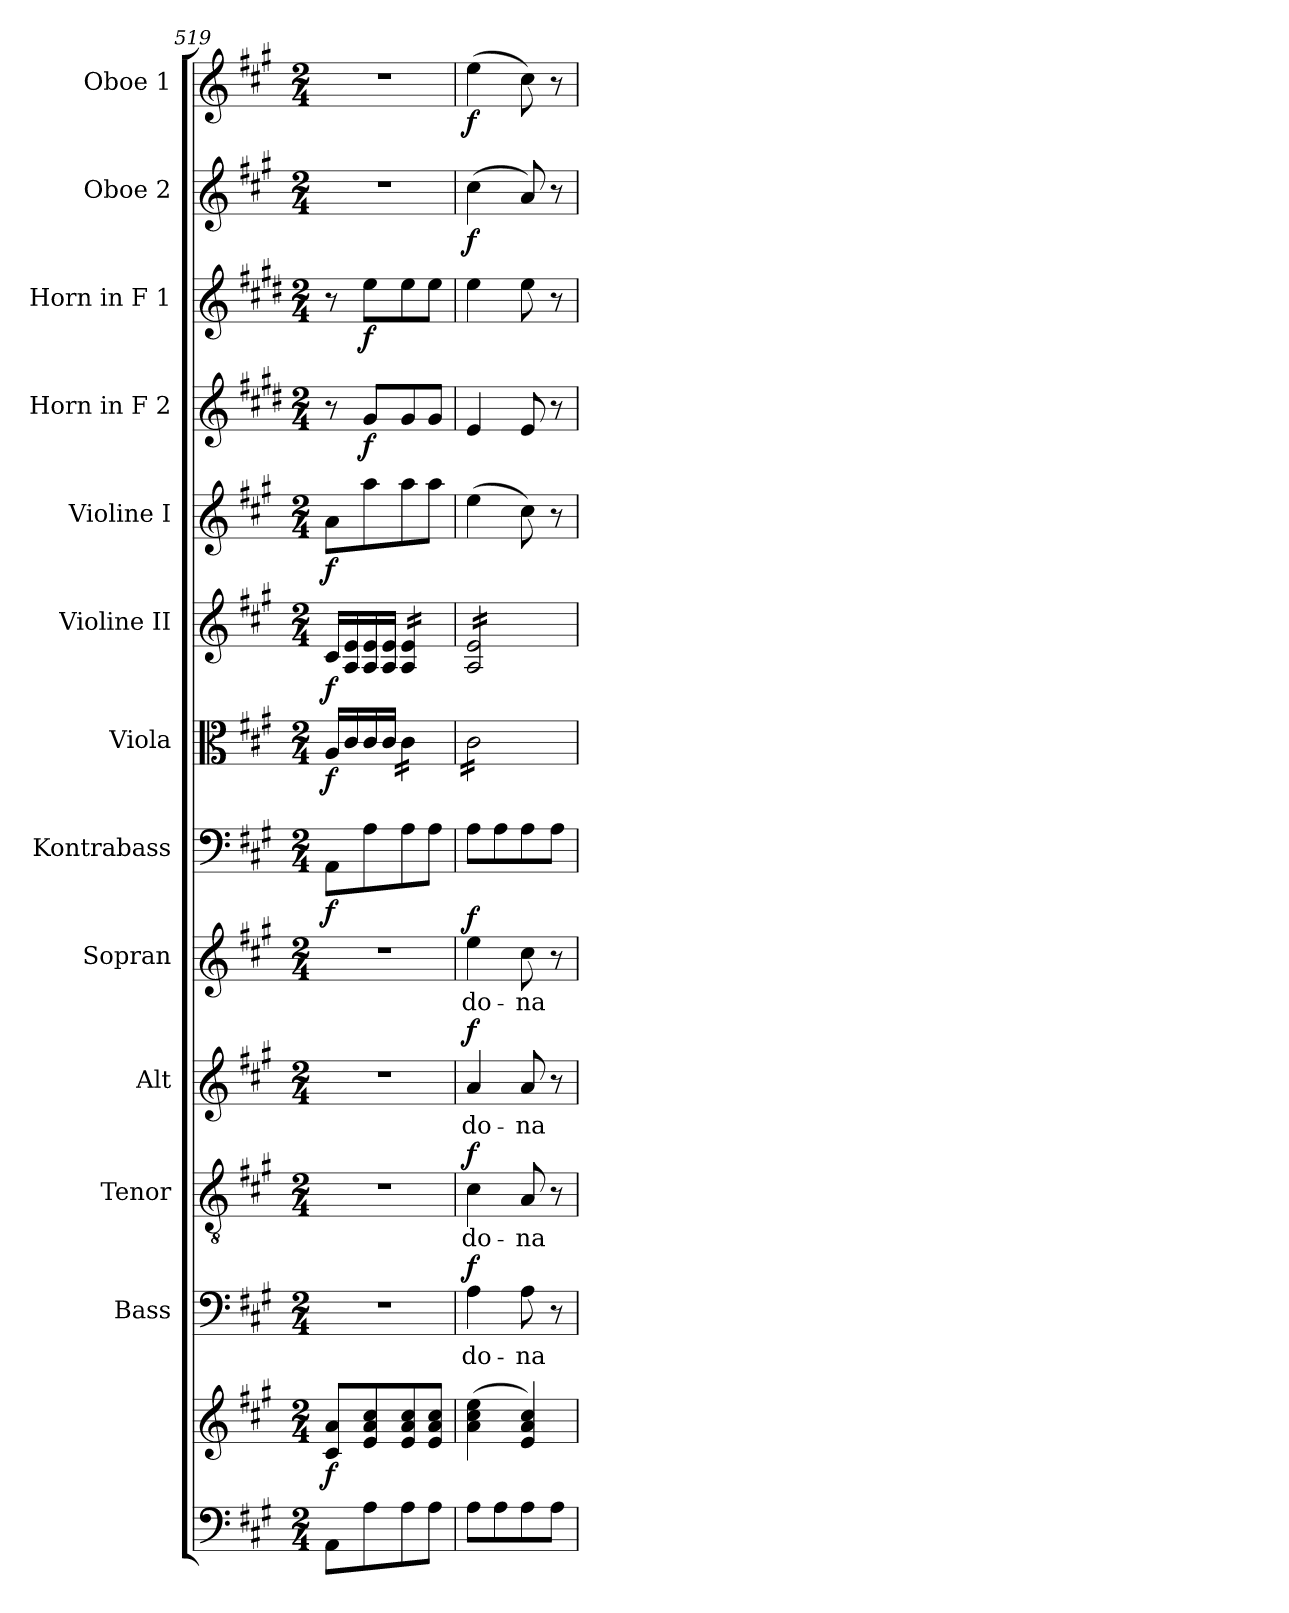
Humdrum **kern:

**kern	**kern	**dynam	**kern	**text	**dynam	**kern	**text	**dynam	**kern	**text	**dynam	**kern	**text	**dynam	**kern	**dynam	**kern	**dynam	**kern	**dynam	**kern	**dynam	**kern	**dynam	**kern	**dynam	**kern	**dynam	**kern	**dynam
*part13	*part13	*part13	*part12	*part12	*part12	*part11	*part11	*part11	*part10	*part10	*part10	*part9	*part9	*part9	*part8	*part8	*part7	*part7	*part6	*part6	*part5	*part5	*part4	*part4	*part3	*part3	*part2	*part2	*part1	*part1
*staff14	*staff13	*staff13/14	*staff12	*staff12	*staff12	*staff11	*staff11	*staff11	*staff10	*staff10	*staff10	*staff9	*staff9	*staff9	*staff8	*staff8	*staff7	*staff7	*staff6	*staff6	*staff5	*staff5	*staff4	*staff4	*staff3	*staff3	*staff2	*staff2	*staff1	*staff1
*	*	*	*I"Bass	*	*	*I"Tenor	*	*	*I"Alt	*	*	*I"Sopran	*	*	*I"Kontrabass	*	*I"Viola	*	*I"Violine II	*	*I"Violine I	*	*I"Horn in F 2	*	*I"Horn in F 1	*	*I"Oboe 2	*	*I"Oboe 1	*
*	*	*	*I'B.	*	*	*I'T.	*	*	*I'A.	*	*	*I'S.	*	*	*I'Kb.	*	*I'Vla.	*	*I'Vl. II	*	*I'Vl. I	*	*	*	*	*	*I'Ob.. 2	*	*I'Ob. 1	*
*clefF4	*clefG2	*	*clefF4	*	*	*clefGv2	*	*	*clefG2	*	*	*clefG2	*	*	*clefF4	*	*clefC3	*	*clefG2	*	*clefG2	*	*clefG2	*	*clefG2	*	*clefG2	*	*clefG2	*
*	*	*	*	*	*	*	*	*	*	*	*	*	*	*	*ITrd7c12	*	*	*	*	*	*	*	*ITrd4c7	*	*ITrd4c7	*	*	*	*	*
*k[f#c#g#]	*k[f#c#g#]	*	*k[f#c#g#]	*	*	*k[f#c#g#]	*	*	*k[f#c#g#]	*	*	*k[f#c#g#]	*	*	*k[f#c#g#]	*	*k[f#c#g#]	*	*k[f#c#g#]	*	*k[f#c#g#]	*	*k[f#c#g#]	*	*k[f#c#g#]	*	*k[f#c#g#]	*	*k[f#c#g#]	*
*A:	*A:	*	*A:	*	*	*A:	*	*	*A:	*	*	*A:	*	*	*A:	*	*A:	*	*A:	*	*A:	*	*A:	*	*A:	*	*A:	*	*A:	*
*M2/4	*M2/4	*	*M2/4	*	*	*M2/4	*	*	*M2/4	*	*	*M2/4	*	*	*M2/4	*	*M2/4	*	*M2/4	*	*M2/4	*	*M2/4	*	*M2/4	*	*M2/4	*	*M2/4	*
=519	=519	=519	=519	=519	=519	=519	=519	=519	=519	=519	=519	=519	=519	=519	=519	=519	=519	=519	=519	=519	=519	=519	=519	=519	=519	=519	=519	=519	=519	=519
!	!	!LO:DY:b	!	!	!	!	!	!	!	!	!	!	!	!	!	!LO:DY:b	!	!LO:DY:b	!	!LO:DY:b	!	!LO:DY:b	!	!	!	!	!	!	!	!
8AA\L	8c#/ 8a/L	f	2r	.	.	2r	.	.	2r	.	.	2r	.	.	8AAA\L	f	16A/LL	f	16c#/LL	f	8a\L	f	8r	.	8r	.	2r	.	2r	.
.	.	.	.	.	.	.	.	.	.	.	.	.	.	.	.	.	16c#/	.	16A/ 16e/	.	.	.	.	.	.	.	.	.	.	.
!	!	!	!	!	!	!	!	!	!	!	!	!	!	!	!	!	!	!	!	!	!	!	!	!LO:DY:b	!	!LO:DY:b	!	!	!	!
8A\	8e/ 8a/ 8cc#/	.	.	.	.	.	.	.	.	.	.	.	.	.	8AA\	.	16c#/	.	16A/ 16e/	.	8aa\	.	8c#/L	f	8a\L	f	.	.	.	.
.	.	.	.	.	.	.	.	.	.	.	.	.	.	.	.	.	16c#/JJ	.	16A/ 16e/JJ	.	.	.	.	.	.	.	.	.	.	.
*	*	*	*	*	*	*	*	*	*	*	*	*	*	*	*	*	*tremolo	*	*	*	*	*	*	*	*	*	*	*	*	*
*	*	*	*	*	*	*	*	*	*	*	*	*	*	*	*	*	*	*	*tremolo	*	*	*	*	*	*	*	*	*	*	*
8A\	8e/ 8a/ 8cc#/	.	.	.	.	.	.	.	.	.	.	.	.	.	8AA\	.	16c#\LL	.	16A/ 16e/LL	.	8aa\	.	8c#/	.	8a\	.	.	.	.	.
.	.	.	.	.	.	.	.	.	.	.	.	.	.	.	.	.	16c#\	.	16A/ 16e/	.	.	.	.	.	.	.	.	.	.	.
8A\J	8e/ 8a/ 8cc#/J	.	.	.	.	.	.	.	.	.	.	.	.	.	8AA\J	.	16c#\	.	16A/ 16e/	.	8aa\J	.	8c#/J	.	8a\J	.	.	.	.	.
.	.	.	.	.	.	.	.	.	.	.	.	.	.	.	.	.	16c#\JJ	.	16A/ 16e/JJ	.	.	.	.	.	.	.	.	.	.	.
=520	=520	=520	=520	=520	=520	=520	=520	=520	=520	=520	=520	=520	=520	=520	=520	=520	=520	=520	=520	=520	=520	=520	=520	=520	=520	=520	=520	=520	=520	=520
!	!	!	!	!LO:LY:b	!LO:DY:a	!	!LO:LY:b	!LO:DY:a	!	!LO:LY:b	!LO:DY:a	!	!LO:LY:b	!LO:DY:a	!	!	!	!	!	!	!	!	!	!	!	!	!	!LO:DY:b	!	!LO:DY:b
8A\L	(>4a\ 4cc#\ 4ee\	.	4A\	do-	f	4c#\	do-	f	4a/	do-	f	4ee\	do-	f	8AA\L	.	16c#\LL	.	16A/ 16e/LL	.	(>4ee\	.	4A/	.	4a\	.	(>4cc#\	f	(>4ee\	f
.	.	.	.	.	.	.	.	.	.	.	.	.	.	.	.	.	16c#\	.	16A/ 16e/	.	.	.	.	.	.	.	.	.	.	.
8A\	.	.	.	.	.	.	.	.	.	.	.	.	.	.	8AA\	.	16c#\	.	16A/ 16e/	.	.	.	.	.	.	.	.	.	.	.
.	.	.	.	.	.	.	.	.	.	.	.	.	.	.	.	.	16c#\	.	16A/ 16e/	.	.	.	.	.	.	.	.	.	.	.
!	!	!	!	!LO:LY:b	!	!	!LO:LY:b	!	!	!LO:LY:b	!	!	!LO:LY:b	!	!	!	!	!	!	!	!	!	!	!	!	!	!	!	!	!
8A\	4e/ 4a/ 4cc#/)	.	8A\	-na	.	8A/	-na	.	8a/	-na	.	8cc#\	-na	.	8AA\	.	16c#\	.	16A/ 16e/	.	8cc#\)	.	8A/	.	8a\	.	8a/)	.	8cc#\)	.
.	.	.	.	.	.	.	.	.	.	.	.	.	.	.	.	.	16c#\	.	16A/ 16e/	.	.	.	.	.	.	.	.	.	.	.
8A\J	.	.	8r	.	.	8r	.	.	8r	.	.	8r	.	.	8AA\J	.	16c#\	.	16A/ 16e/	.	8r	.	8r	.	8r	.	8r	.	8r	.
.	.	.	.	.	.	.	.	.	.	.	.	.	.	.	.	.	16c#\JJ	.	16A/ 16e/JJ	.	.	.	.	.	.	.	.	.	.	.
*	*	*	*	*	*	*	*	*	*	*	*	*	*	*	*	*	*	*	*Xtremolo	*	*	*	*	*	*	*	*	*	*	*
*	*	*	*	*	*	*	*	*	*	*	*	*	*	*	*	*	*Xtremolo	*	*	*	*	*	*	*	*	*	*	*	*	*
=	=	=	=	=	=	=	=	=	=	=	=	=	=	=	=	=	=	=	=	=	=	=	=	=	=	=	=	=	=	=
*-	*-	*-	*-	*-	*-	*-	*-	*-	*-	*-	*-	*-	*-	*-	*-	*-	*-	*-	*-	*-	*-	*-	*-	*-	*-	*-	*-	*-	*-	*-
